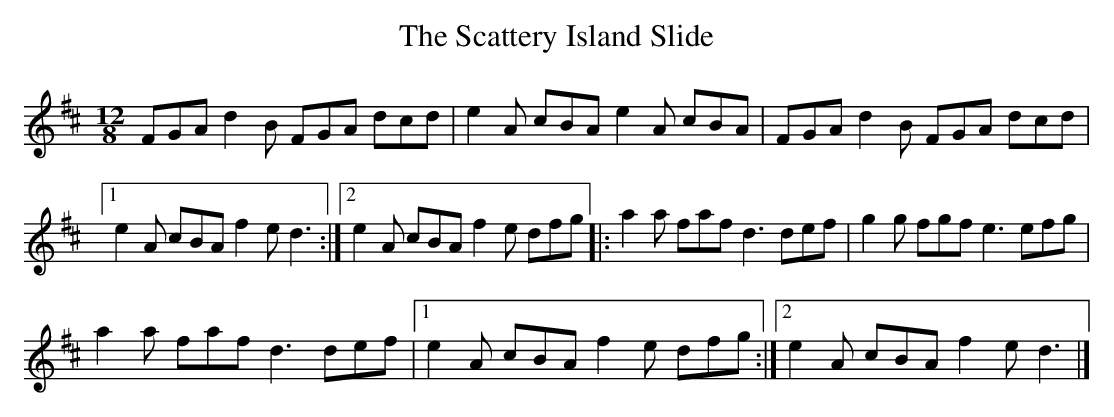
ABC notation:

X:1
T:The Scattery Island Slide
M:12/8
K:D
FGA d2B FGA dcd | e2A cBA e2A cBA | FGA d2B FGA dcd |1
e2A cBA f2e d3 :|2 e2A cBA f2e dfg |:a2a faf d3 def | g2g fgf e3 efg |
a2a faf d3 def |1 e2A cBA f2e dfg :|2 e2A cBA f2e d3 |]
